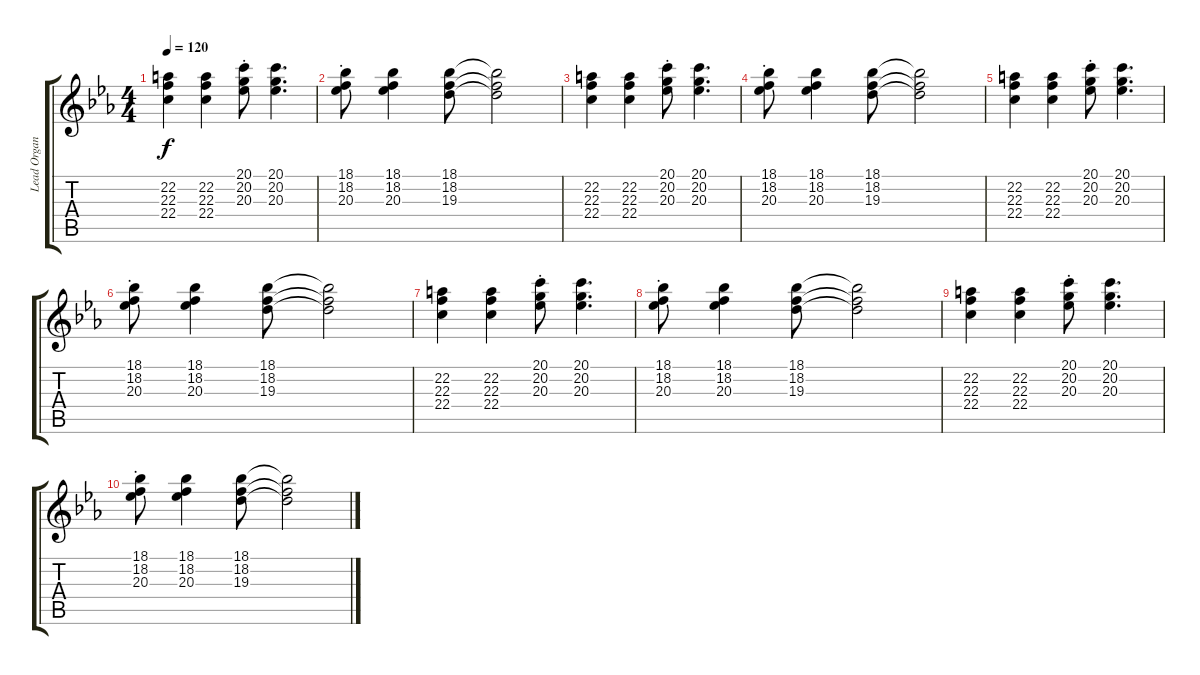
\track ("Lead Organ" "Lead Organ") {instrument drawbarorgan}
\staff {score tabs}
\tuning (E4 B3 G3 D3 A2 E2) {hide}
\ts (4 4)
\tempo 120
\clef g2
\ks eb
(22.2 22.3 22.4).4{dy f} (22.2 22.3 22.4).4 (20.1{st} 20.2{st} 20.3{st}).8 (20.1 20.2 20.3).4{d} |
(18.1{st} 18.2{st} 20.3{st}).8 (18.1 18.2 20.3).4 (18.1 18.2 19.3).8 (18.1{t} 18.2{t} 19.3{t}).2 |
(22.2 22.3 22.4).4 (22.2 22.3 22.4).4 (20.1{st} 20.2{st} 20.3{st}).8 (20.1 20.2 20.3).4{d} |
(18.1{st} 18.2{st} 20.3{st}).8 (18.1 18.2 20.3).4 (18.1 18.2 19.3).8 (18.1{t} 18.2{t} 19.3{t}).2 |
(22.2 22.3 22.4).4 (22.2 22.3 22.4).4 (20.1{st} 20.2{st} 20.3{st}).8 (20.1 20.2 20.3).4{d} |
(18.1{st} 18.2{st} 20.3{st}).8 (18.1 18.2 20.3).4 (18.1 18.2 19.3).8 (18.1{t} 18.2{t} 19.3{t}).2 |
(22.2 22.3 22.4).4 (22.2 22.3 22.4).4 (20.1{st} 20.2{st} 20.3{st}).8 (20.1 20.2 20.3).4{d} |
(18.1{st} 18.2{st} 20.3{st}).8 (18.1 18.2 20.3).4 (18.1 18.2 19.3).8 (18.1{t} 18.2{t} 19.3{t}).2 |
(22.2 22.3 22.4).4 (22.2 22.3 22.4).4 (20.1{st} 20.2{st} 20.3{st}).8 (20.1 20.2 20.3).4{d} |
(18.1{st} 18.2{st} 20.3{st}).8 (18.1 18.2 20.3).4 (18.1 18.2 19.3).8 (18.1{t} 18.2{t} 19.3{t}).2
